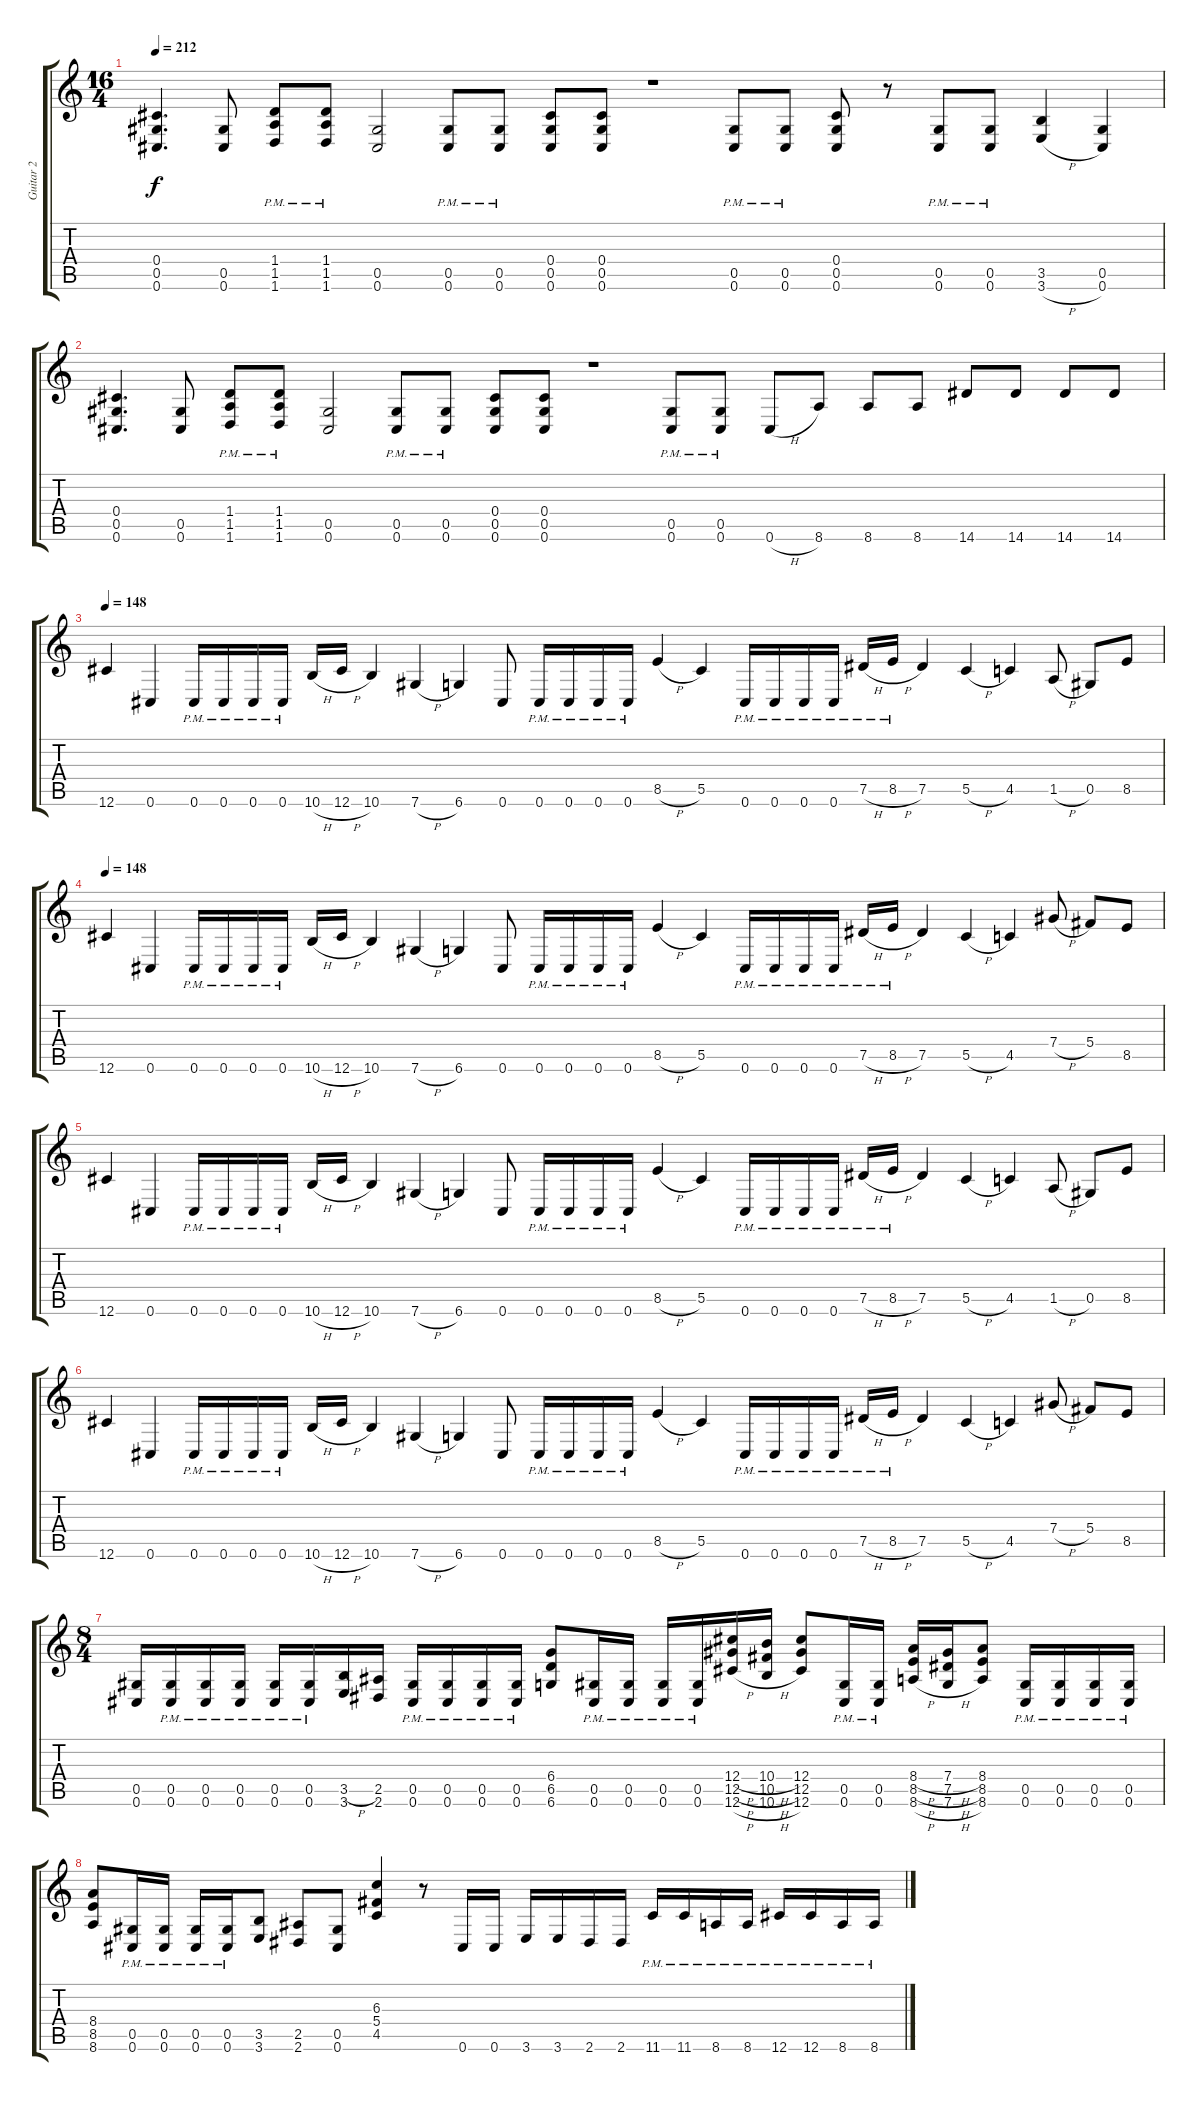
\track ("Guitar 2" "Guitar 2") {instrument distortionguitar}
\staff {score tabs}
\tuning (Eb4 Bb3 Gb3 Db3 Ab2 Db2) {hide}
\ts (16 4)
\tempo 212
\clef g2
\ks c
(0.4 0.5 0.6).4{d dy f} (0.5 0.6).8 (1.4{pm} 1.5{pm} 1.6{pm}).8 (1.4{pm} 1.5{pm} 1.6{pm}).8 (0.5 0.6).2 (0.5{pm} 0.6{pm}).8 (0.5{pm} 0.6{pm}).8 (0.4 0.5 0.6).8 (0.4 0.5 0.6).8 r.1 (0.5{pm} 0.6{pm}).8 (0.5{pm} 0.6{pm}).8 (0.4 0.5 0.6).8 r.8 (0.5{pm} 0.6{pm}).8 (0.5{pm} 0.6{pm}).8 (3.5 3.6{h}).4 (0.5 0.6).4 |
(0.4 0.5 0.6).4{d} (0.5 0.6).8 (1.4{pm} 1.5{pm} 1.6{pm}).8 (1.4{pm} 1.5{pm} 1.6{pm}).8 (0.5 0.6).2 (0.5{pm} 0.6{pm}).8 (0.5{pm} 0.6{pm}).8 (0.4 0.5 0.6).8 (0.4 0.5 0.6).8 r.1 (0.5{pm} 0.6{pm}).8 (0.5{pm} 0.6{pm}).8 0.6{h}.8 8.6.8 8.6.8 8.6.8 14.6.8 14.6.8 14.6.8 14.6.8 |
\tempo 148
12.6.4 0.6.4 0.6{pm}.16 0.6{pm}.16 0.6{pm}.16 0.6{pm}.16 10.6{h}.16 12.6{h}.16 10.6.4 7.6{h}.4 6.6.4 0.6.8 0.6{pm}.16 0.6{pm}.16 0.6{pm}.16 0.6{pm}.16 8.5{h}.4 5.5.4 0.6{pm}.16 0.6{pm}.16 0.6{pm}.16 0.6{pm}.16 7.5{h pm}.16 8.5{h pm}.16 7.5.4 5.5{h}.4 4.5.4 1.5{h}.8 0.5.8 8.5.8 |
\tempo 148
12.6.4 0.6.4 0.6{pm}.16 0.6{pm}.16 0.6{pm}.16 0.6{pm}.16 10.6{h}.16 12.6{h}.16 10.6.4 7.6{h}.4 6.6.4 0.6.8 0.6{pm}.16 0.6{pm}.16 0.6{pm}.16 0.6{pm}.16 8.5{h}.4 5.5.4 0.6{pm}.16 0.6{pm}.16 0.6{pm}.16 0.6{pm}.16 7.5{h pm}.16 8.5{h pm}.16 7.5.4 5.5{h}.4 4.5.4 7.4{h}.8 5.4.8 8.5.8 |
12.6.4 0.6.4 0.6{pm}.16 0.6{pm}.16 0.6{pm}.16 0.6{pm}.16 10.6{h}.16 12.6{h}.16 10.6.4 7.6{h}.4 6.6.4 0.6.8 0.6{pm}.16 0.6{pm}.16 0.6{pm}.16 0.6{pm}.16 8.5{h}.4 5.5.4 0.6{pm}.16 0.6{pm}.16 0.6{pm}.16 0.6{pm}.16 7.5{h pm}.16 8.5{h pm}.16 7.5.4 5.5{h}.4 4.5.4 1.5{h}.8 0.5.8 8.5.8 |
12.6.4 0.6.4 0.6{pm}.16 0.6{pm}.16 0.6{pm}.16 0.6{pm}.16 10.6{h}.16 12.6{h}.16 10.6.4 7.6{h}.4 6.6.4 0.6.8 0.6{pm}.16 0.6{pm}.16 0.6{pm}.16 0.6{pm}.16 8.5{h}.4 5.5.4 0.6{pm}.16 0.6{pm}.16 0.6{pm}.16 0.6{pm}.16 7.5{h pm}.16 8.5{h pm}.16 7.5.4 5.5{h}.4 4.5.4 7.4{h}.8 5.4.8 8.5.8 |
\ts (8 4)
(0.5 0.6).16 (0.5{pm} 0.6{pm}).16 (0.5{pm} 0.6{pm}).16 (0.5{pm} 0.6{pm}).16 (0.5{pm} 0.6{pm}).16 (0.5{pm} 0.6{pm}).16 (3.5{h} 3.6).16 (2.5 2.6).16 (0.5{pm} 0.6{pm}).16 (0.5{pm} 0.6{pm}).16 (0.5{pm} 0.6{pm}).16 (0.5{pm} 0.6{pm}).16 (6.4 6.5 6.6).8 (0.5{pm} 0.6{pm}).16 (0.5{pm} 0.6{pm}).16 (0.5{pm} 0.6{pm}).16 (0.5{pm} 0.6{pm}).16 (12.4{h} 12.5{h} 12.6{h}).16 (10.4{h} 10.5{h} 10.6{h}).16 (12.4 12.5 12.6).8 (0.5{pm} 0.6{pm}).16 (0.5{pm} 0.6{pm}).16 (8.4{h} 8.5{h} 8.6{h}).16 (7.4{h} 7.5{h} 7.6{h}).16 (8.4 8.5 8.6).8 (0.5{pm} 0.6{pm}).16 (0.5{pm} 0.6{pm}).16 (0.5{pm} 0.6{pm}).16 (0.5{pm} 0.6{pm}).16 |
(8.4 8.5 8.6).8 (0.5{pm} 0.6{pm}).16 (0.5{pm} 0.6{pm}).16 (0.5{pm} 0.6{pm}).16 (0.5{pm} 0.6{pm}).16 (3.5 3.6).8 (2.5 2.6).8 (0.5 0.6).8 (6.3 5.4 4.5).4 r.8 0.6.16 0.6.16 3.6.16 3.6.16 2.6.16 2.6.16 11.6{pm}.16 11.6{pm}.16 8.6{pm}.16 8.6{pm}.16 12.6{pm}.16 12.6{pm}.16 8.6{pm}.16 8.6{pm}.16
